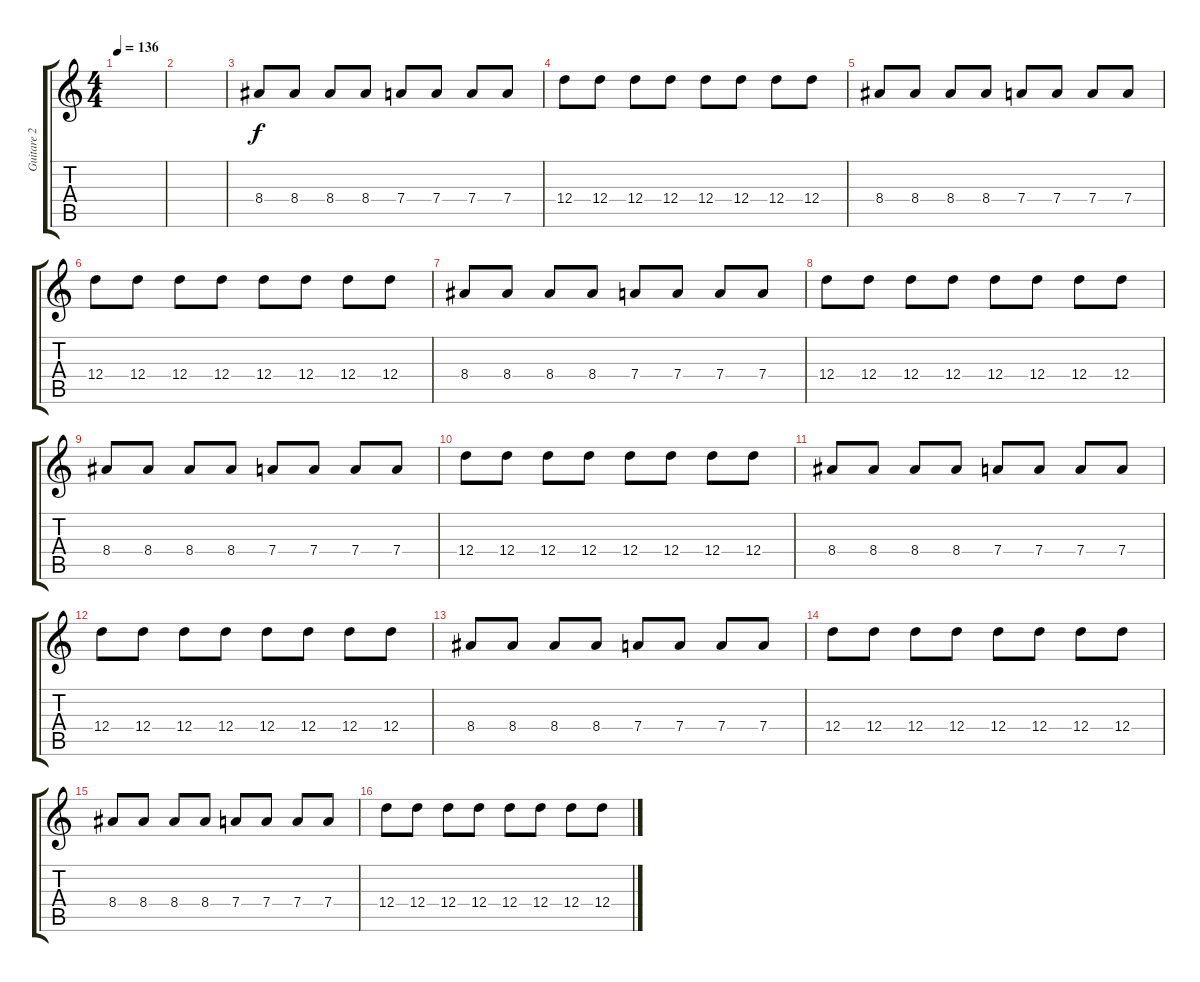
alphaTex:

\track ("Guitare 2" "Guitare 2") {instrument overdrivenguitar}
\staff {score tabs}
\tuning (E4 B3 G3 D3 A2 E2) {hide}
\ts (4 4)
\tempo 136
\clef g2
\ks c
|
|
8.4.8 8.4.8 8.4.8 8.4.8 7.4.8 7.4.8 7.4.8 7.4.8 |
12.4.8 12.4.8 12.4.8 12.4.8 12.4.8 12.4.8 12.4.8 12.4.8 |
8.4.8 8.4.8 8.4.8 8.4.8 7.4.8 7.4.8 7.4.8 7.4.8 |
12.4.8 12.4.8 12.4.8 12.4.8 12.4.8 12.4.8 12.4.8 12.4.8 |
8.4.8 8.4.8 8.4.8 8.4.8 7.4.8 7.4.8 7.4.8 7.4.8 |
12.4.8 12.4.8 12.4.8 12.4.8 12.4.8 12.4.8 12.4.8 12.4.8 |
8.4.8 8.4.8 8.4.8 8.4.8 7.4.8 7.4.8 7.4.8 7.4.8 |
12.4.8 12.4.8 12.4.8 12.4.8 12.4.8 12.4.8 12.4.8 12.4.8 |
8.4.8 8.4.8 8.4.8 8.4.8 7.4.8 7.4.8 7.4.8 7.4.8 |
12.4.8 12.4.8 12.4.8 12.4.8 12.4.8 12.4.8 12.4.8 12.4.8 |
8.4.8 8.4.8 8.4.8 8.4.8 7.4.8 7.4.8 7.4.8 7.4.8 |
12.4.8 12.4.8 12.4.8 12.4.8 12.4.8 12.4.8 12.4.8 12.4.8 |
8.4.8 8.4.8 8.4.8 8.4.8 7.4.8 7.4.8 7.4.8 7.4.8 |
12.4.8 12.4.8 12.4.8 12.4.8 12.4.8 12.4.8 12.4.8 12.4.8
